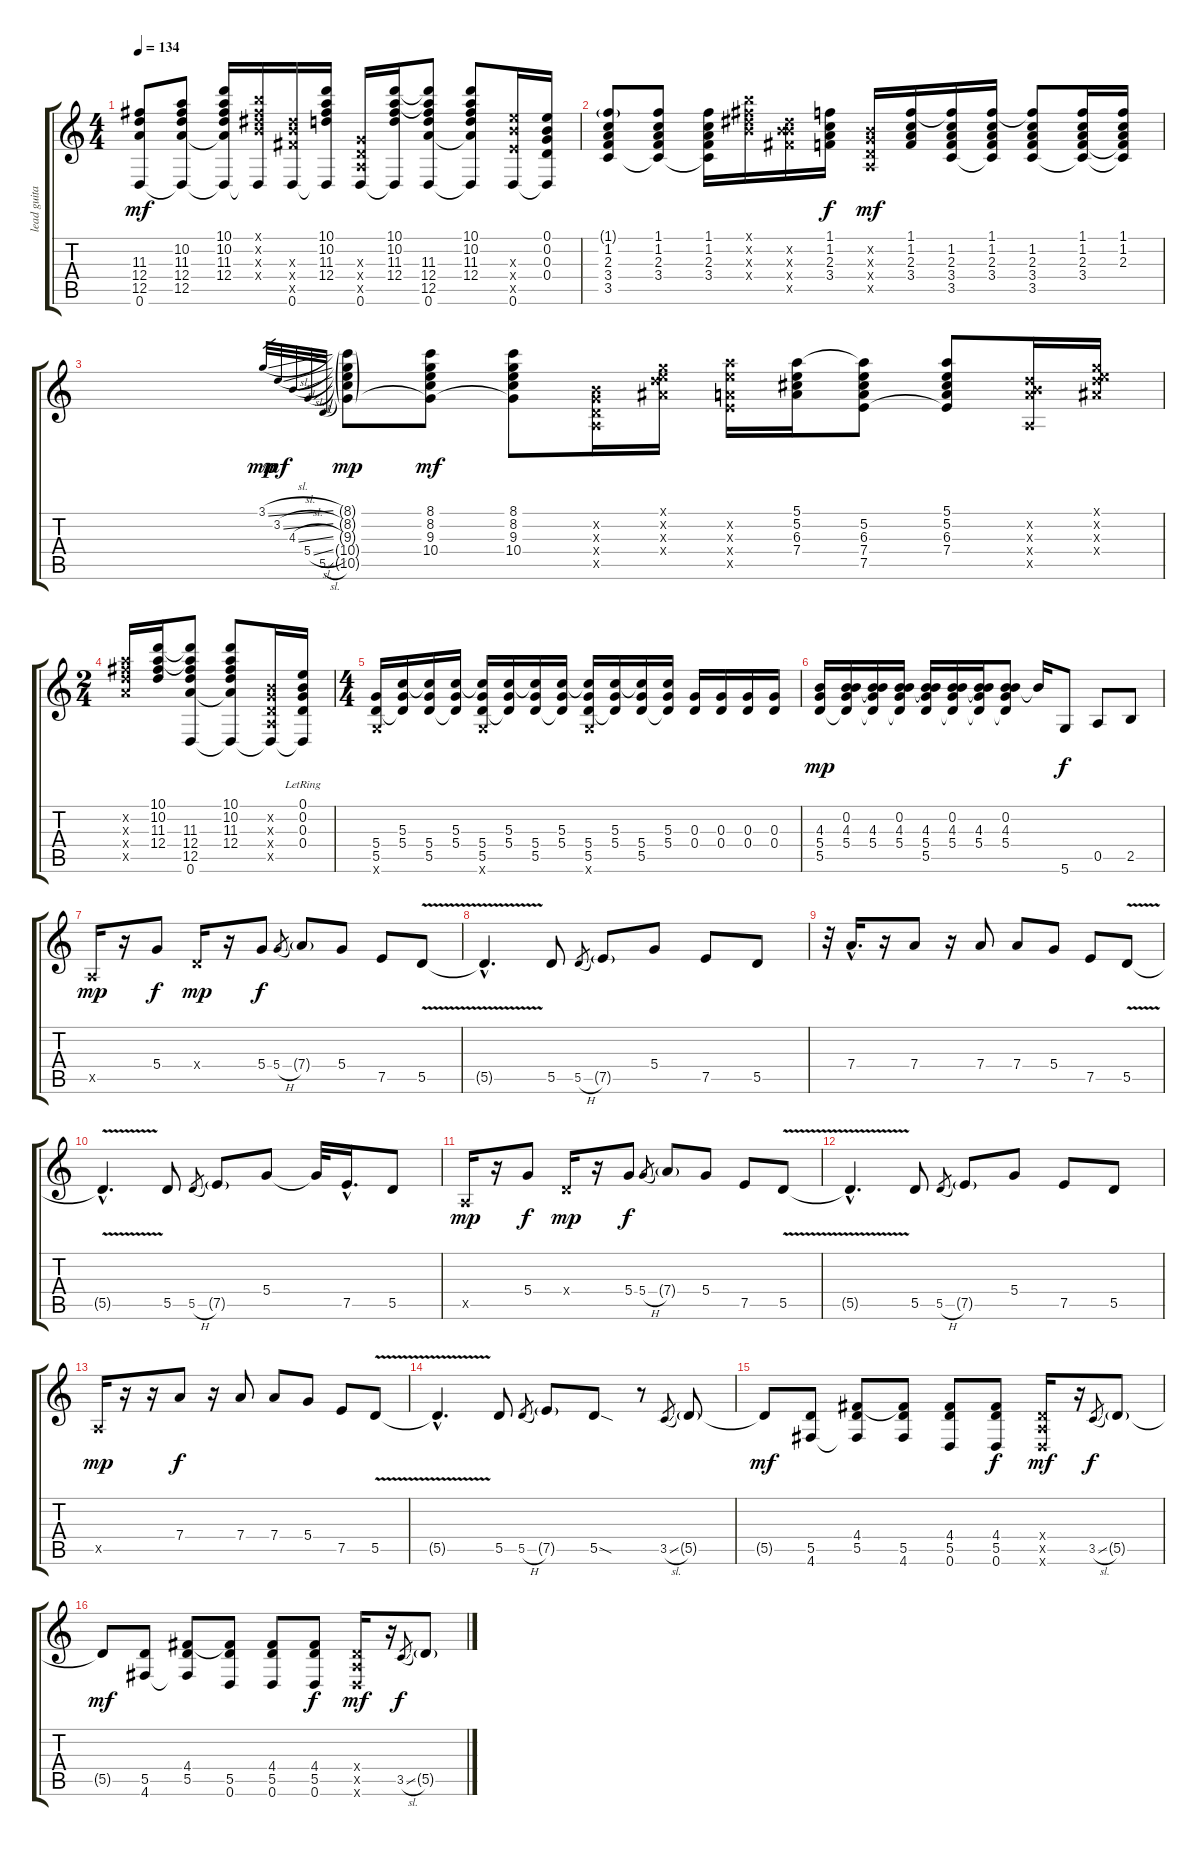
\track ("lead guitar" "lead guita") {instrument electricguitarclean}
\staff {score tabs}
\tuning (E4 B3 G3 D3 A2 D2) {hide}
\ts (4 4)
\tempo 134
\clef g2
\ks c
(11.3 12.4 12.5 0.6).8{dy mf} (10.2 11.3 12.4 12.5 0.6{t}).8 (10.1 10.2 11.3 12.4 12.5{t} 0.6{t}).16 (7.1{x} 7.2{x} 8.3{x} 9.4{x} 0.6{t}).16 (8.3{x} 9.4{x} 9.5{x} 0.6).16 (10.1 10.2 11.3 12.4 0.6{t}).16 (0.3{x} 0.4{x} 0.5{x} 0.6).16 (10.1 10.2 11.3 12.4 0.6{t}).16 (10.1{t} 10.2{t} 11.3 12.4 12.5 0.6).8 (10.1 10.2 11.3 12.4 12.5{t} 0.6{t}).8 (9.3{x} 9.4{x} 7.5{x} 0.6).16 (0.1 0.2 0.3 0.4 0.6{t}).16 |
(1.1{g} 1.2 2.3 3.4 3.5).8 (1.1 1.2 2.3 3.4 3.5{t}).8 (1.1 1.2 2.3 3.4 3.5{t}).16 (7.1{x} 7.2{x} 8.3{x} 9.4{x}).16 (0.2{x} 8.3{x} 9.4{x} 9.5{x}).16 (1.1 1.2 2.3 3.4).16{dy f} (0.2{x} 0.3{x} 0.4{x} 0.5{x}).16{dy mf} (1.1 1.2 2.3 3.4).16 (1.1{t} 1.2 2.3 3.4 3.5).16 (1.1 1.2 2.3 3.4 3.5{t}).16 (1.1{t} 1.2 2.3 3.4 3.5).8 (1.1 1.2 2.3 3.4 3.5{t}).16 (1.1 1.2 2.3 3.4{t} 3.5{t}).16 |
3.1{sl}.32{gr dy mp} 3.2{sl}.32{gr dy mf} 4.3{sl}.32{gr} 5.4{sl}.32{gr} 5.5{sl}.32{gr} (8.1{g} 8.2{g} 9.3{g} 10.4{g} 10.5{g}).8{dy mp} (8.1 8.2 9.3 10.4 10.5{t}).8{dy mf} (8.1 8.2 9.3 10.4 10.5{t}).8 (0.2{x} 0.3{x} 0.4{x} 0.5{x}).16 (0.1{x} 8.2{x} 7.3{x} 8.4{x}).16 (10.2{x} 9.3{x} 7.4{x} 7.5{x}).16 (5.1 5.2 6.3 7.4).16 (5.1{t} 5.2 6.3 7.4 7.5).8 (5.1 5.2 6.3 7.4 7.5{t}).8 (0.2{x} 7.3{x} 7.4{x} 0.5{x}).16 (0.1{x} 8.2{x} 7.3{x} 8.4{x}).16 |
\ts (2 4)
(10.2{x} 11.3{x} 12.4{x} 12.5{x}).16 (10.1 10.2 11.3 12.4).16 (10.1{t} 10.2{t} 11.3 12.4 12.5 0.6).8 (10.1 10.2 11.3 12.4 12.5{t} 0.6{t}).8 (0.2{x} 0.3{x} 0.4{x} 0.5{x} 0.6{t}).16 (0.1 0.2{lr} 0.3{lr} 0.4 0.6{t}).16 |
\ts (4 4)
(5.4 5.5 5.6{x}).16 (5.3 5.4 5.5{t}).16 (5.3{t} 5.4 5.5).16 (5.3 5.4 5.5{t}).16 (5.3{t} 5.4 5.5 5.6{x}).16 (5.3 5.4 5.5{t}).16 (5.3{t} 5.4 5.5).16 (5.3 5.4 5.5{t}).16 (5.3{t} 5.4 5.5 5.6{x}).16 (5.3 5.4 5.5{t}).16 (5.3{t} 5.4 5.5).16 (5.3 5.4 5.5{t}).16 (0.3 0.4).16 (0.3 0.4).16 (0.3 0.4).16 (0.3 0.4).16 |
(4.3 5.4 5.5).16{dy mp} (0.2 4.3 5.4 5.5{t}).16 (0.2{t} 4.3 5.4 5.5{t}).16 (0.2 4.3 5.4 5.5{t}).16 (0.2{t} 4.3 5.4 5.5).16 (0.2 4.3 5.4 5.5{t}).16 (0.2{t} 4.3 5.4 5.5{t}).16 (0.2 4.3 5.4 5.5{t}).8 0.2{t}.16 5.6.8{dy f volume 13} 0.5.8 2.5.8 |
0.5{x}.16{dy mp} r.16 5.4.8{dy f} 0.4{x}.16{dy mp} r.16 5.4.8{dy f} 5.4{h}.8{gr} 7.4{g}.8 5.4.8 7.5.8 5.5{v}.8 |
5.5{hac t}.4{d} 5.5.8 5.5{h}.8{gr} 7.5{g}.8 5.4.8 7.5.8 5.5.8 |
r.32 7.4{hac}.16{d} r.16 7.4.8 r.16 7.4.8 7.4.8 5.4.8 7.5.8 5.5{v}.8 |
5.5{hac t}.4{d} 5.5.8 5.5{h}.8{gr} 7.5{g}.8 5.4.8 5.4{t}.32 7.5{hac}.16{d} 5.5.8 |
0.5{x}.16{dy mp} r.16 5.4.8{dy f} 0.4{x}.16{dy mp} r.16 5.4.8{dy f} 5.4{h}.8{gr} 7.4{g}.8 5.4.8 7.5.8 5.5{v}.8 |
5.5{hac t}.4{d} 5.5.8 5.5{h}.8{gr} 7.5{g}.8 5.4.8 7.5.8 5.5.8 |
0.5{x}.16{dy mp} r.16 r.16 7.4.8{dy f} r.16 7.4.8 7.4.8 5.4.8 7.5.8 5.5{v}.8 |
5.5{hac t}.4{d} 5.5.8 5.5{h}.8{gr} 7.5{g}.8 5.5{sod}.8 r.8 3.5{sl}.8{gr} 5.5{g}.8{volume 12} |
5.5{t}.8{dy mf} (5.5 4.6).8 (4.4 5.5 4.6{t}).8 (4.4{t} 5.5 4.6).8 (4.4 5.5 0.6).8 (4.4 5.5 0.6).8{dy f} (0.4{x} 0.5{x} 0.6{x}).16{dy mf} r.16 3.5{sl}.8{gr dy f} 5.5{g}.8 |
5.5{t}.8{dy mf} (5.5 4.6).8 (4.4 5.5 4.6{t}).8 (4.4{t} 5.5 0.6).8 (4.4 5.5 0.6).8 (4.4 5.5 0.6).8{dy f} (0.4{x} 0.5{x} 0.6{x}).16{dy mf} r.16 3.5{sl}.8{gr dy f} 5.5{g}.8
